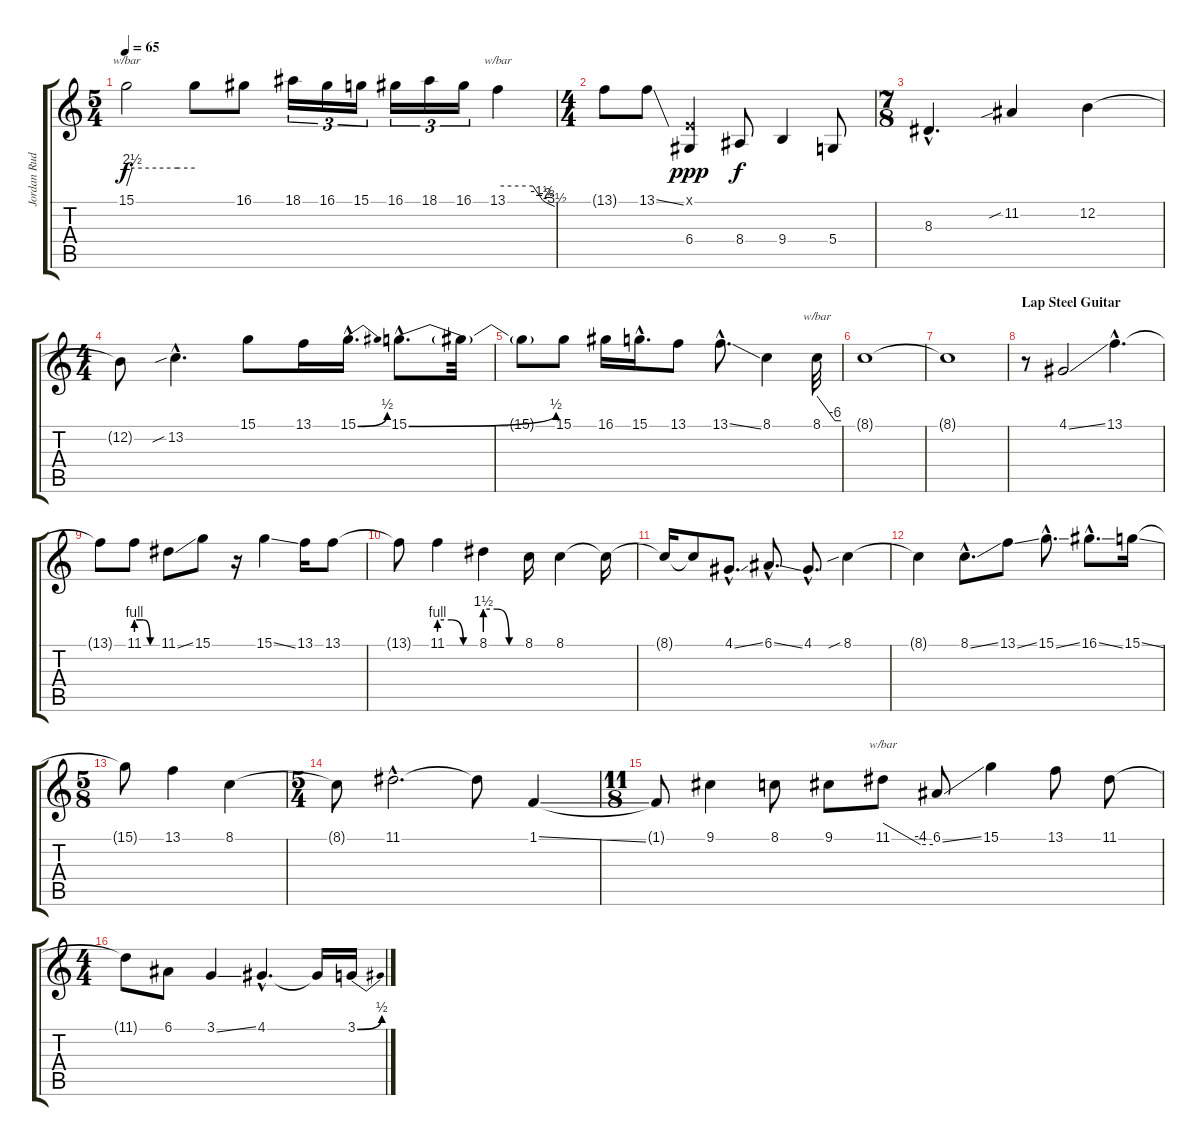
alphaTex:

\track ("Jordan Rudess (Delay)" "Jordan Rud") {instrument lead2sawtooth}
\staff {score tabs}
\tuning (E4 B3 G3 D3 A2 E2) {hide}
\ts (5 4)
\tempo 65
\clef g2
\ks c
15.1.2{tbe (custom default 0 0 5 10 45 10 60 10) dy f} 15.1{t}.8 16.1.8 18.1.16{tu (3 2)} 16.1.16{tu (3 2)} 15.1.16{tu (3 2)} 16.1.16{tu (3 2)} 18.1.16{tu (3 2)} 16.1.16{tu (3 2)} 13.1.4{tbe (custom default 0 0 37 0 47 -6 50 -8 60 -14)} |
\ts (4 4)
13.1{t}.8 13.1{ss}.8 (0.1{x} 6.4).4{dy ppp} 8.4.8{dy f} 9.4.4 5.4.8 |
\ts (7 8)
8.3{hac}.4{d} 11.2{sib}.4 12.2.4 |
\ts (4 4)
12.2{t}.8 13.2{sib hac}.4{d} 15.1.8 13.1.16 15.1{be (bend 0 0 60 2) hac}.16{d} 15.1{be (bend 0 0 60 2) hac}.8{d} 15.1{t}.32 |
15.1{t}.8 15.1.8 16.1.16 15.1{hac}.16{d} 13.1.8 13.1{ss hac}.8{d} 8.1.4 8.1.32{tbe (custom default 0 0 45 -24 60 -24)} |
8.1{t}.1 |
8.1{t}.1 |
\section ("" "Lap Steel Guitar")
r.8{instrument electricguitarjazz} 4.1{ss}.2 13.1{hac}.4{d} |
13.1{t}.8 11.1{be (custom 0 4 20 4 40 0 60 0)}.8 11.1{ss}.8 15.1.8 r.16 15.1{ss}.4 13.1.16 13.1.8 |
13.1{t}.8 11.1{be (custom 0 4 20 4 40 0 60 0)}.4 8.1{be (custom 0 6 20 6 40 0 60 0)}.4 8.1.16 8.1.4 8.1{t}.16 |
8.1{t}.16 8.1{t}.8 4.1{ss hac}.8{d} 6.1{ss hac}.8{d} 4.1{hac}.8{d} 8.1{sib}.4 |
8.1{t}.4 8.1{ss hac}.8{d} 13.1{ss}.8 15.1{ss hac}.8{d} 16.1{ss hac}.8{d} 15.1{ss}.16 |
\ts (5 8)
15.1{t}.8 13.1.4 8.1.4 |
\ts (5 4)
8.1{t}.8 11.1{hac}.2{d} 11.1{t}.8 1.1{ss}.4 |
\ts (11 8)
1.1{t}.8 9.1.4 8.1.8 9.1.8 11.1.8{tbe (custom default 0 0 45 -16 60 -16)} 6.1{ss}.8 15.1.4 13.1.8 11.1.8 |
\ts (4 4)
11.1{t}.8 6.1.8 3.1{ss}.4 4.1{hac}.4{d} 4.1{t}.16 3.1{be (bend 0 0 60 2)}.16
